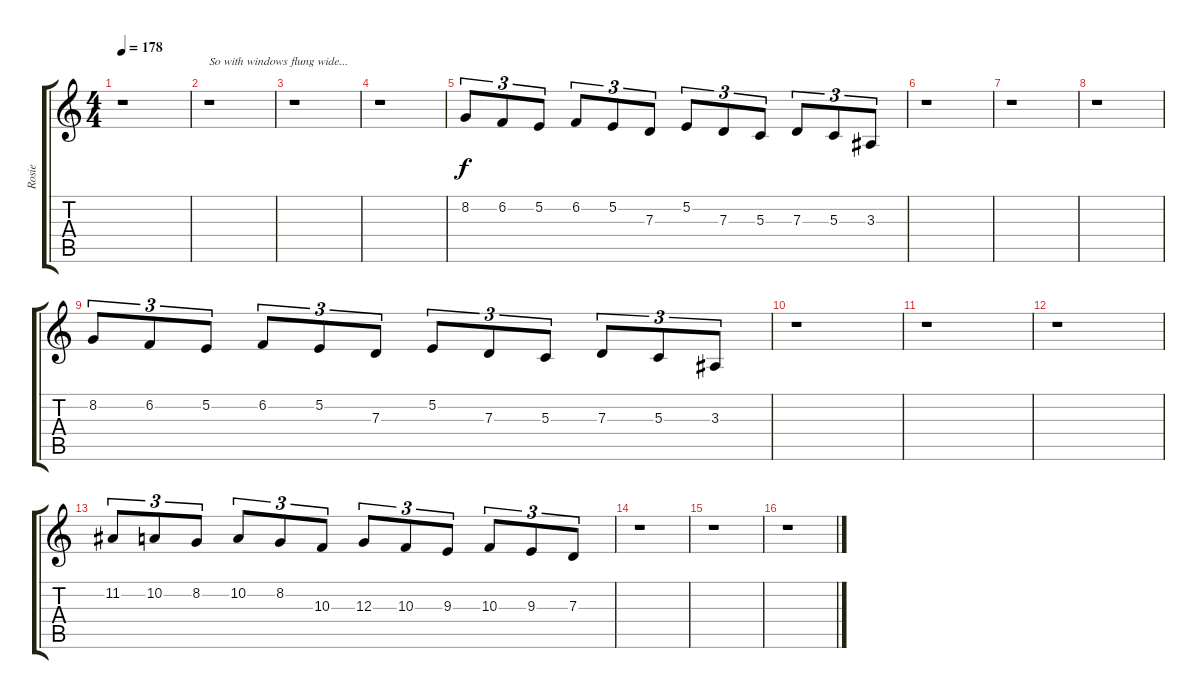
\track ("Rosie" "Rosie") {instrument pad4choir}
\staff {score tabs}
\tuning (E4 B3 G3 D3 A2 E2) {hide}
\ts (4 4)
\tempo 178
\clef g2
\ks c
r.1{dy f} |
r.1{txt "So with windows flung wide..." volume 13 instrument stringensemble1} |
r.1 |
r.1 |
8.2.8{tu (3 2)} 6.2.8{tu (3 2)} 5.2.8{tu (3 2)} 6.2.8{tu (3 2)} 5.2.8{tu (3 2)} 7.3.8{tu (3 2)} 5.2.8{tu (3 2)} 7.3.8{tu (3 2)} 5.3.8{tu (3 2)} 7.3.8{tu (3 2)} 5.3.8{tu (3 2)} 3.3.8{tu (3 2)} |
r.1 |
r.1 |
r.1 |
8.2.8{tu (3 2)} 6.2.8{tu (3 2)} 5.2.8{tu (3 2)} 6.2.8{tu (3 2)} 5.2.8{tu (3 2)} 7.3.8{tu (3 2)} 5.2.8{tu (3 2)} 7.3.8{tu (3 2)} 5.3.8{tu (3 2)} 7.3.8{tu (3 2)} 5.3.8{tu (3 2)} 3.3.8{tu (3 2)} |
r.1 |
r.1 |
r.1 |
11.2.8{tu (3 2)} 10.2.8{tu (3 2)} 8.2.8{tu (3 2)} 10.2.8{tu (3 2)} 8.2.8{tu (3 2)} 10.3.8{tu (3 2)} 12.3.8{tu (3 2)} 10.3.8{tu (3 2)} 9.3.8{tu (3 2)} 10.3.8{tu (3 2)} 9.3.8{tu (3 2)} 7.3.8{tu (3 2)} |
r.1 |
r.1 |
r.1
